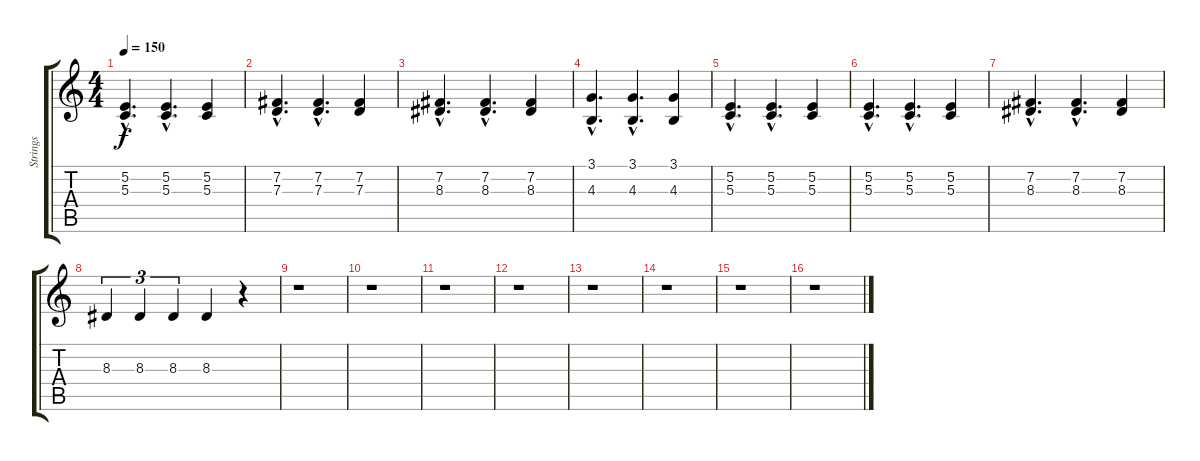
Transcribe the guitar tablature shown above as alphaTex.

\track ("Strings" "Strings") {instrument stringensemble1}
\staff {score tabs}
\tuning (E4 B3 G3 D3 A2 E2) {hide}
\ts (4 4)
\tempo 150
\clef g2
\ks c
(5.2{hac} 5.3{hac}).4{d dy f} (5.2{hac} 5.3{hac}).4{d} (5.2 5.3).4 |
(7.2{hac} 7.3{hac}).4{d} (7.2{hac} 7.3{hac}).4{d} (7.2 7.3).4 |
(7.2{hac} 8.3{hac}).4{d} (7.2{hac} 8.3{hac}).4{d} (7.2 8.3).4 |
(3.1{hac} 4.3{hac}).4{d} (3.1{hac} 4.3{hac}).4{d} (3.1 4.3).4 |
(5.2{hac} 5.3{hac}).4{d} (5.2{hac} 5.3{hac}).4{d} (5.2 5.3).4 |
(5.2{hac} 5.3{hac}).4{d} (5.2{hac} 5.3{hac}).4{d} (5.2 5.3).4 |
(7.2{hac} 8.3{hac}).4{d} (7.2{hac} 8.3{hac}).4{d} (7.2 8.3).4 |
8.3.4{tu (3 2)} 8.3.4{tu (3 2)} 8.3.4{tu (3 2)} 8.3.4 r.4 |
r.1 |
r.1 |
r.1 |
r.1 |
r.1 |
r.1 |
r.1 |
r.1
